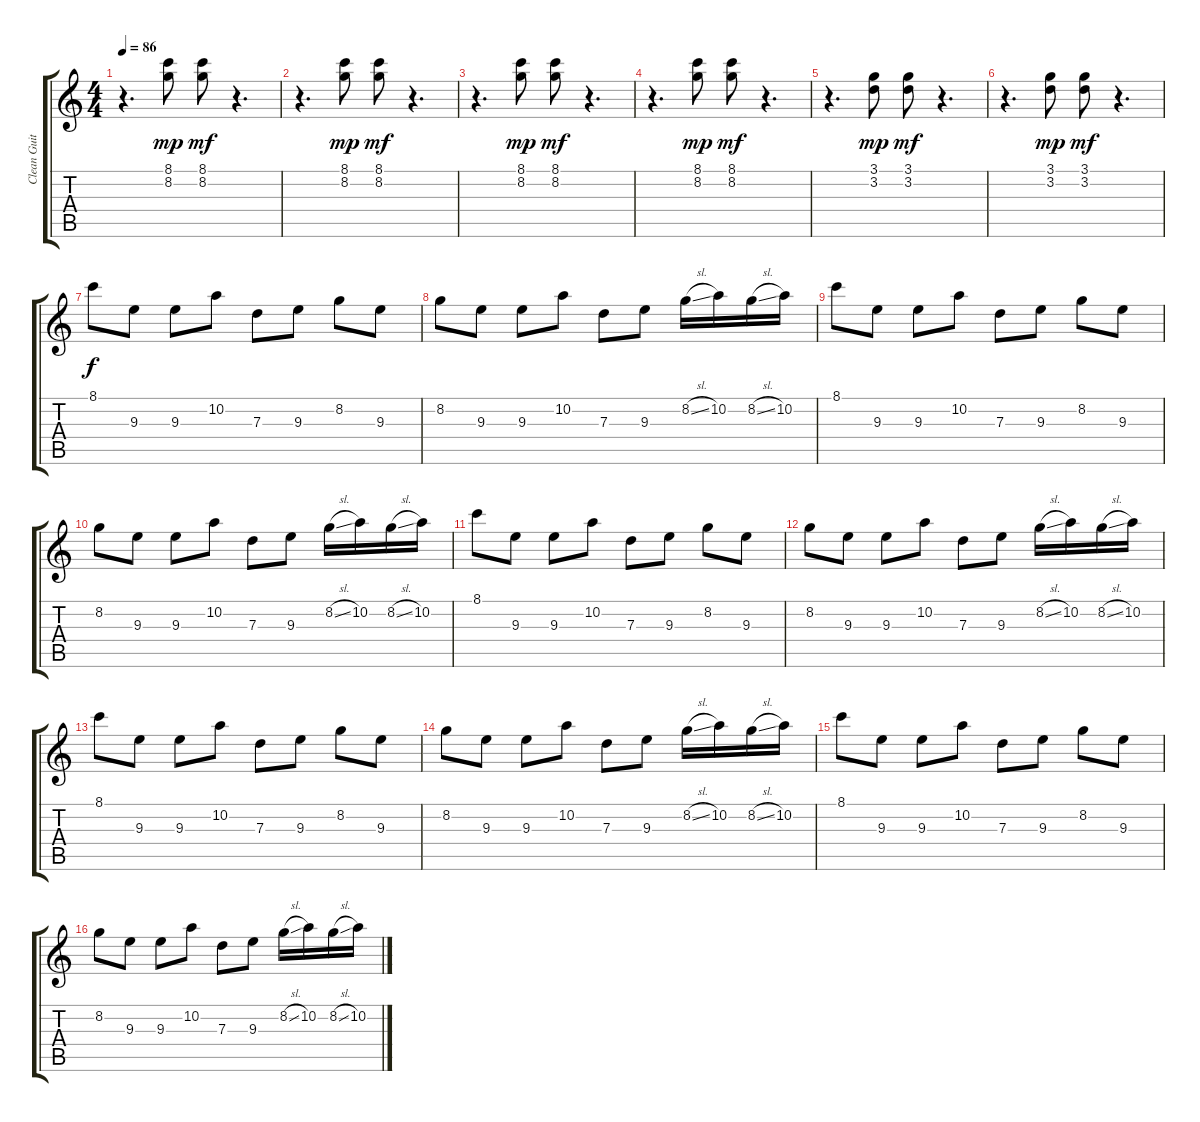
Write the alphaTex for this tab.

\track ("Clean Guitar" "Clean Guit") {instrument electricguitarclean}
\staff {score tabs}
\tuning (E4 B3 G3 D3 A2 E2) {hide}
\ts (4 4)
\tempo 86
\clef g2
\ks c
r.4{d dy f} (8.1 8.2).8{dy mp} (8.1 8.2).8{dy mf} r.4{d} |
r.4{d} (8.1 8.2).8{dy mp} (8.1 8.2).8{dy mf} r.4{d} |
r.4{d} (8.1 8.2).8{dy mp} (8.1 8.2).8{dy mf} r.4{d} |
r.4{d} (8.1 8.2).8{dy mp} (8.1 8.2).8{dy mf} r.4{d} |
r.4{d} (3.1 3.2).8{dy mp} (3.1 3.2).8{dy mf} r.4{d} |
r.4{d} (3.1 3.2).8{dy mp} (3.1 3.2).8{dy mf} r.4{d} |
8.1.8{dy f} 9.3.8 9.3.8 10.2.8 7.3.8 9.3.8 8.2.8 9.3.8 |
8.2.8 9.3.8 9.3.8 10.2.8 7.3.8 9.3.8 8.2{sl}.16 10.2.16 8.2{sl}.16 10.2.16 |
8.1.8 9.3.8 9.3.8 10.2.8 7.3.8 9.3.8 8.2.8 9.3.8 |
8.2.8 9.3.8 9.3.8 10.2.8 7.3.8 9.3.8 8.2{sl}.16 10.2.16 8.2{sl}.16 10.2.16 |
8.1.8 9.3.8 9.3.8 10.2.8 7.3.8 9.3.8 8.2.8 9.3.8 |
8.2.8 9.3.8 9.3.8 10.2.8 7.3.8 9.3.8 8.2{sl}.16 10.2.16 8.2{sl}.16 10.2.16 |
8.1.8 9.3.8 9.3.8 10.2.8 7.3.8 9.3.8 8.2.8 9.3.8 |
8.2.8 9.3.8 9.3.8 10.2.8 7.3.8 9.3.8 8.2{sl}.16 10.2.16 8.2{sl}.16 10.2.16 |
8.1.8 9.3.8 9.3.8 10.2.8 7.3.8 9.3.8 8.2.8 9.3.8 |
8.2.8 9.3.8 9.3.8 10.2.8 7.3.8 9.3.8 8.2{sl}.16 10.2.16 8.2{sl}.16 10.2.16
